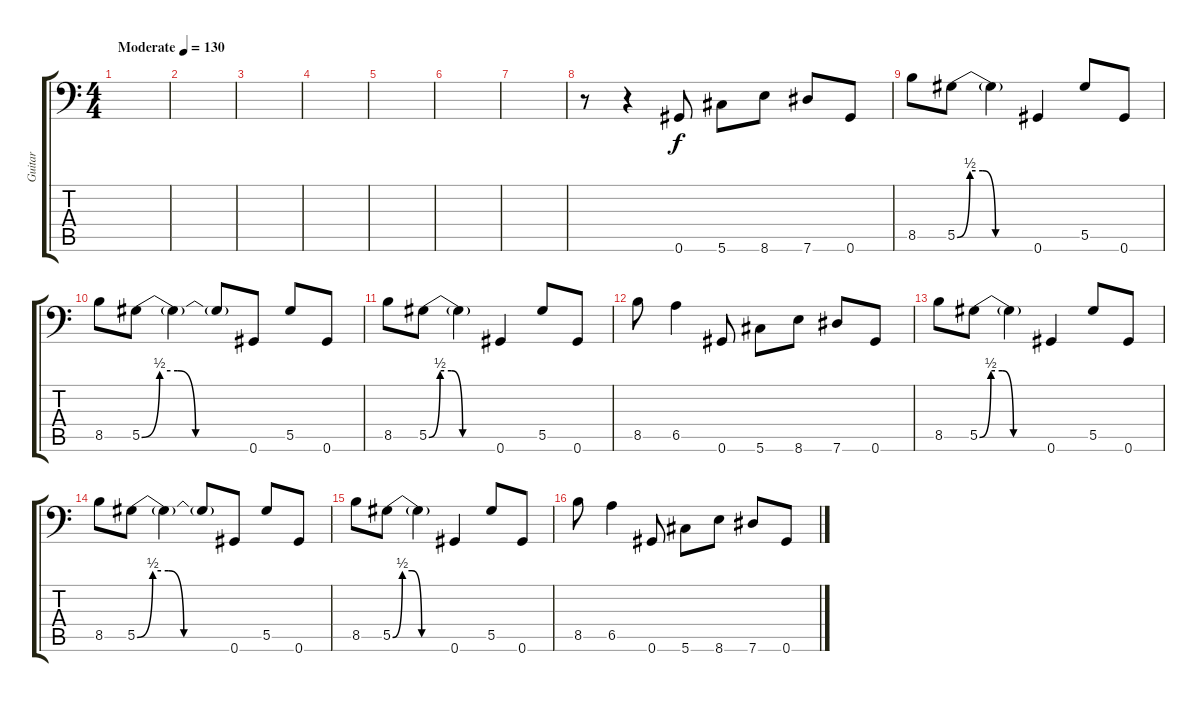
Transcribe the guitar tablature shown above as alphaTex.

\track ("Guitar" "Guitar") {instrument distortionguitar}
\staff {score tabs}
\tuning (Bb3 Gb3 Db3 Ab2 Eb2 Ab1) {hide}
\ts (4 4)
\tempo (130 "Moderate")
\clef f4
\ks c
|
|
|
|
|
|
|
r.8 r.4 0.6.8 5.6.8 8.6.8 7.6.8 0.6.8 |
8.5.8 5.5{be (custom 0 0 10 2 20 2 30 0 60 0)}.8 5.5{t}.4 0.6.4 5.5.8 0.6.8 |
8.5.8 5.5{be (custom 0 0 10 2 20 2 30 0 60 0)}.8 5.5{t}.4 5.5{t}.8 0.6.8 5.5.8 0.6.8 |
8.5.8 5.5{be (custom 0 0 10 2 20 2 30 0 60 0)}.8 5.5{t}.4 0.6.4 5.5.8 0.6.8 |
8.5.8 6.5.4 0.6.8 5.6.8 8.6.8 7.6.8 0.6.8 |
8.5.8 5.5{be (custom 0 0 10 2 20 2 30 0 60 0)}.8 5.5{t}.4 0.6.4 5.5.8 0.6.8 |
8.5.8 5.5{be (custom 0 0 10 2 20 2 30 0 60 0)}.8 5.5{t}.4 5.5{t}.8 0.6.8 5.5.8 0.6.8 |
8.5.8 5.5{be (custom 0 0 10 2 20 2 30 0 60 0)}.8 5.5{t}.4 0.6.4 5.5.8 0.6.8 |
8.5.8 6.5.4 0.6.8 5.6.8 8.6.8 7.6.8 0.6.8
